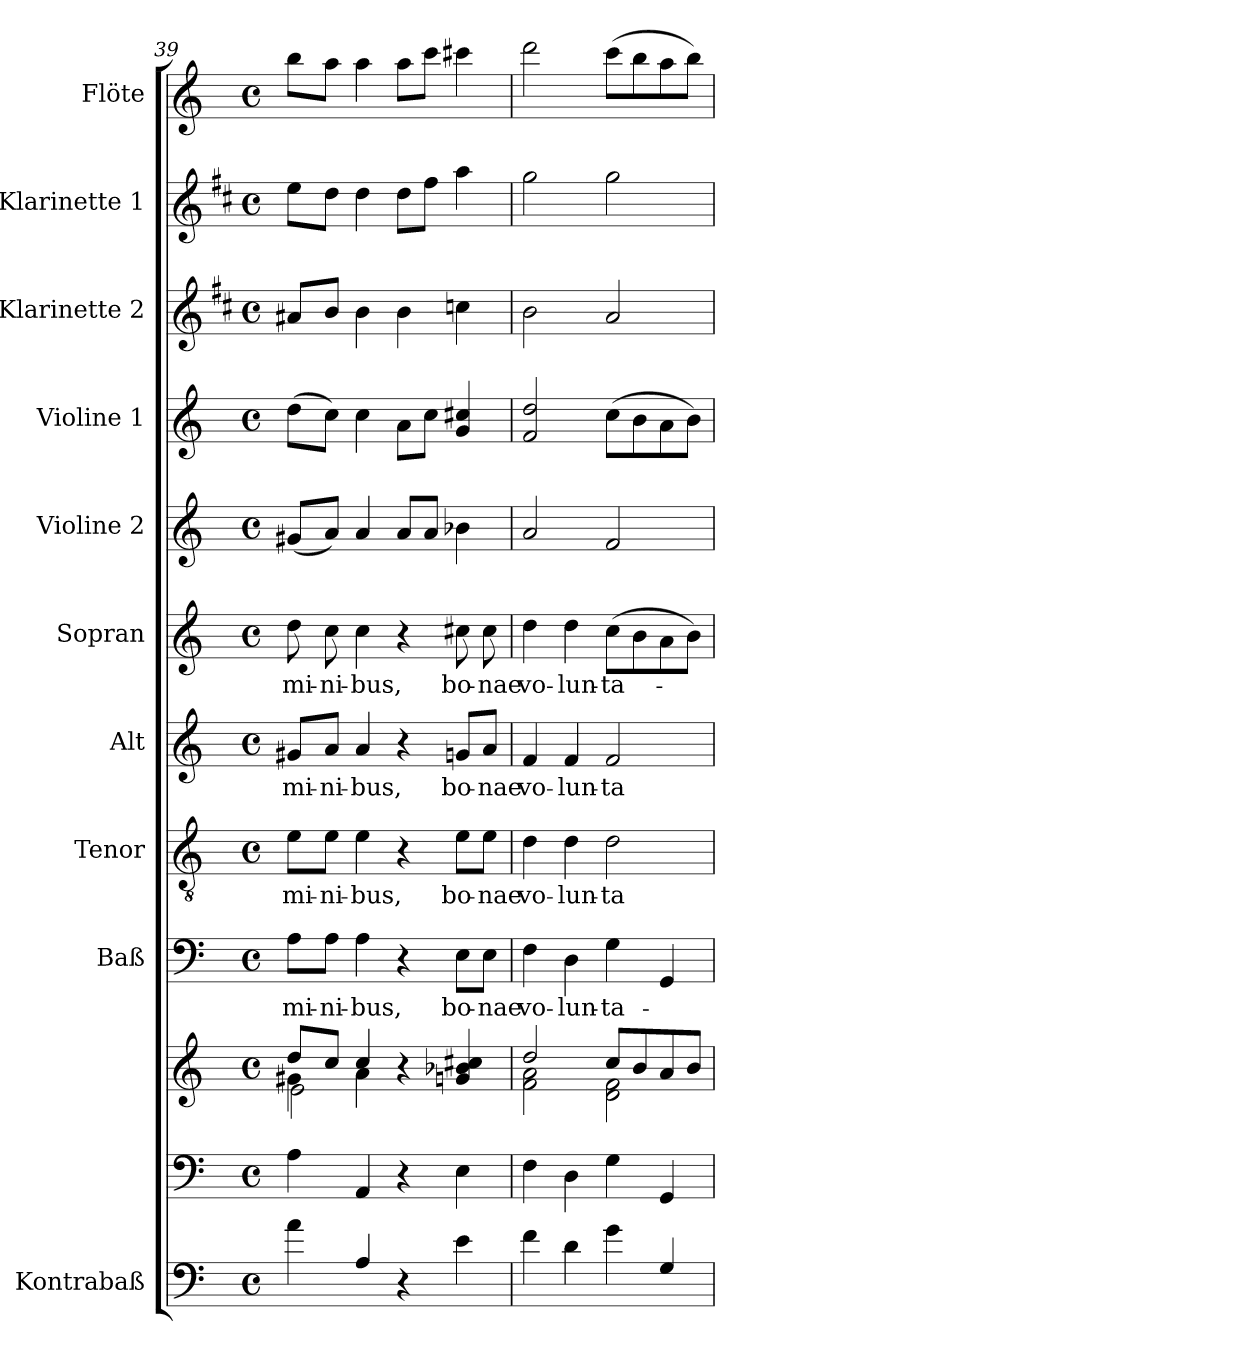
**kern	**kern	**kern	**kern	**text	**kern	**text	**kern	**text	**kern	**text	**kern	**kern	**kern	**kern	**kern
*part11	*part10	*part10	*part9	*part9	*part8	*part8	*part7	*part7	*part6	*part6	*part5	*part4	*part3	*part2	*part1
*staff12	*staff11	*staff10	*staff9	*staff9	*staff8	*staff8	*staff7	*staff7	*staff6	*staff6	*staff5	*staff4	*staff3	*staff2	*staff1
*I"Kontrabaß	*	*	*I"Baß	*	*I"Tenor	*	*I"Alt	*	*I"Sopran	*	*I"Violine 2	*I"Violine 1	*I"Klarinette 2	*I"Klarinette 1	*I"Flöte
*	*	*	*	*	*	*	*	*	*	*	*I'Vln	*I'Vln	*	*	*I'Fl
*clefF4	*clefF4	*clefG2	*clefF4	*	*clefGv2	*	*clefG2	*	*clefG2	*	*clefG2	*clefG2	*clefG2	*clefG2	*clefG2
*ITrd7c12	*	*	*	*	*	*	*	*	*	*	*	*	*ITrd1c2	*ITrd1c2	*
*k[]	*k[]	*k[]	*k[]	*	*k[]	*	*k[]	*	*k[]	*	*k[]	*k[]	*k[]	*k[]	*k[]
*C:	*C:	*C:	*C:	*	*C:	*	*C:	*	*C:	*	*C:	*C:	*C:	*C:	*C:
*M4/4	*M4/4	*M4/4	*M4/4	*	*M4/4	*	*M4/4	*	*M4/4	*	*M4/4	*M4/4	*M4/4	*M4/4	*M4/4
*met(c)	*met(c)	*met(c)	*met(c)	*	*met(c)	*	*met(c)	*	*met(c)	*	*met(c)	*met(c)	*met(c)	*met(c)	*met(c)
=39	=39	=39	=39	=39	=39	=39	=39	=39	=39	=39	=39	=39	=39	=39	=39
*	*	*^	*	*	*	*	*	*	*	*	*	*	*	*	*
*	*	*	*^	*	*	*	*	*	*	*	*	*	*	*	*	*
!	!	!	!	!	!	!LO:LY:b	!	!LO:LY:b	!	!LO:LY:b	!	!LO:LY:b	!	!	!	!	!
4A\	4A\	8dd/L	4g#X\	2e\	8A\L	-mi-	8e\L	-mi-	8g#X/L	-mi-	8dd\	-mi-	(<8g#X/L	(>8dd\L	8g#X/L	8dd\L	8bb\L
!	!	!	!	!	!	!LO:LY:b	!	!LO:LY:b	!	!LO:LY:b	!	!LO:LY:b	!	!	!	!	!
.	.	8cc/J	.	.	8A\J	-ni-	8e\J	-ni-	8a/J	-ni-	8cc\	-ni-	8a/J)	8cc\J)	8a/J	8cc\J	8aa\J
!	!	!	!	!	!	!LO:LY:b	!	!LO:LY:b	!	!LO:LY:b	!	!LO:LY:b	!	!	!	!	!
4AA/	4AA/	4cc/	4a\	.	4A\	-bus,	4e\	-bus,	4a/	-bus,	4cc\	-bus,	4a/	4cc\	4a\	4cc\	4aa\
4r	4r	4r	2ryy	2ryy	4r	.	4r	.	4r	.	4r	.	8a/L	8a\L	4a\	8cc\L	8aa\L
.	.	.	.	.	.	.	.	.	.	.	.	.	8a/J	8cc\J	.	8ee\J	8ccc\J
!	!	!	!	!	!	!LO:LY:b	!	!LO:LY:b	!	!LO:LY:b	!	!LO:LY:b	!	!	!	!	!
4E\	4E\	4g/ 4b-X/ 4cc#X/	.	.	8E\L	bo-	8e\L	bo-	8gn/L	bo-	8cc#X\	bo-	4b-X\	4g/ 4cc#X/	4b-X\	4gg\	4ccc#X\
!	!	!	!	!	!	!LO:LY:b	!	!LO:LY:b	!	!LO:LY:b	!	!LO:LY:b	!	!	!	!	!
.	.	.	.	.	8E\J	-nae	8e\J	-nae	8a/J	-nae	8cc#\	-nae	.	.	.	.	.
*	*	*	*v	*v	*	*	*	*	*	*	*	*	*	*	*	*	*
=40	=40	=40	=40	=40	=40	=40	=40	=40	=40	=40	=40	=40	=40	=40	=40	=40
!	!	!	!	!	!LO:LY:b	!	!LO:LY:b	!	!LO:LY:b	!	!LO:LY:b	!	!	!	!	!
4F\	4F\	2dd/	2f\ 2a\	4F\	vo-	4d\	vo-	4f/	vo-	4dd\	vo-	2a/	2f/ 2dd/	2a\	2ff\	2ddd\
!	!	!	!	!	!LO:LY:b	!	!LO:LY:b	!	!LO:LY:b	!	!LO:LY:b	!	!	!	!	!
4D\	4D\	.	.	4D\	-lun-	4d\	-lun-	4f/	-lun-	4dd\	-lun-	.	.	.	.	.
!	!	!	!	!	!LO:LY:b	!	!LO:LY:b	!	!LO:LY:b	!	!LO:LY:b	!	!	!	!	!
4G\	4G\	8cc/L	2d\ 2f\	4G\	-ta-	2d\	-ta-	2f/	-ta-	(>8cc\L	-ta-	2f/	(>8cc\L	2g/	2ff\	(>8ccc\L
.	.	8b/	.	.	.	.	.	.	.	8b\	.	.	8b\	.	.	8bb\
4GG/	4GG/	8a/	.	4GG/	.	.	.	.	.	8a\	.	.	8a\	.	.	8aa\
.	.	8b/J	.	.	.	.	.	.	.	8b\J)	.	.	8b\J)	.	.	8bb\J)
*	*	*v	*v	*	*	*	*	*	*	*	*	*	*	*	*	*
=	=	=	=	=	=	=	=	=	=	=	=	=	=	=	=
*-	*-	*-	*-	*-	*-	*-	*-	*-	*-	*-	*-	*-	*-	*-	*-
